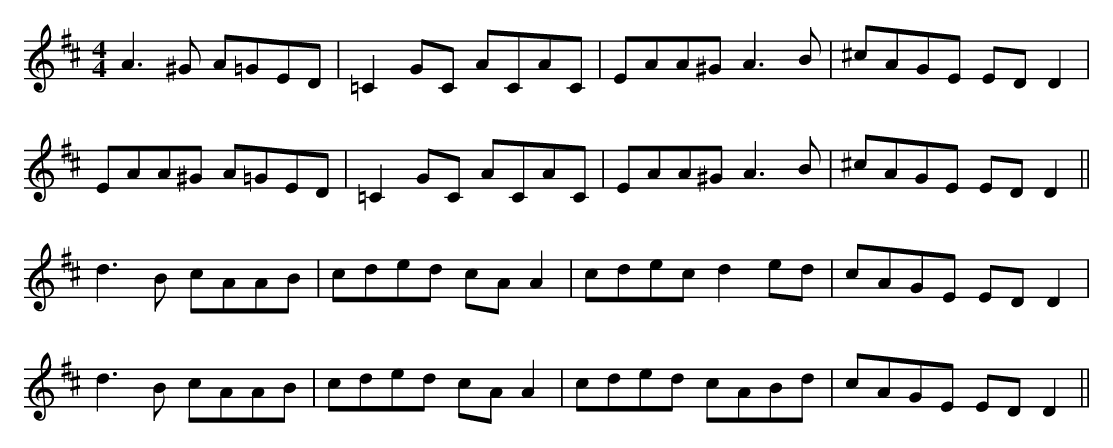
X:1
M:4/4
K:D
A3^G A=GED|=C2GC ACAC|EAA^G A3B|^cAGE EDD2|
EAA^G A=GED|=C2GC ACAC|EAA^G A3B|^cAGE EDD2||
d3B cAAB|cded cA A2|cdec d2 ed|cAGE EDD2|
d3B cAAB|cded cA A2|cded cABd|cAGE EDD2||
